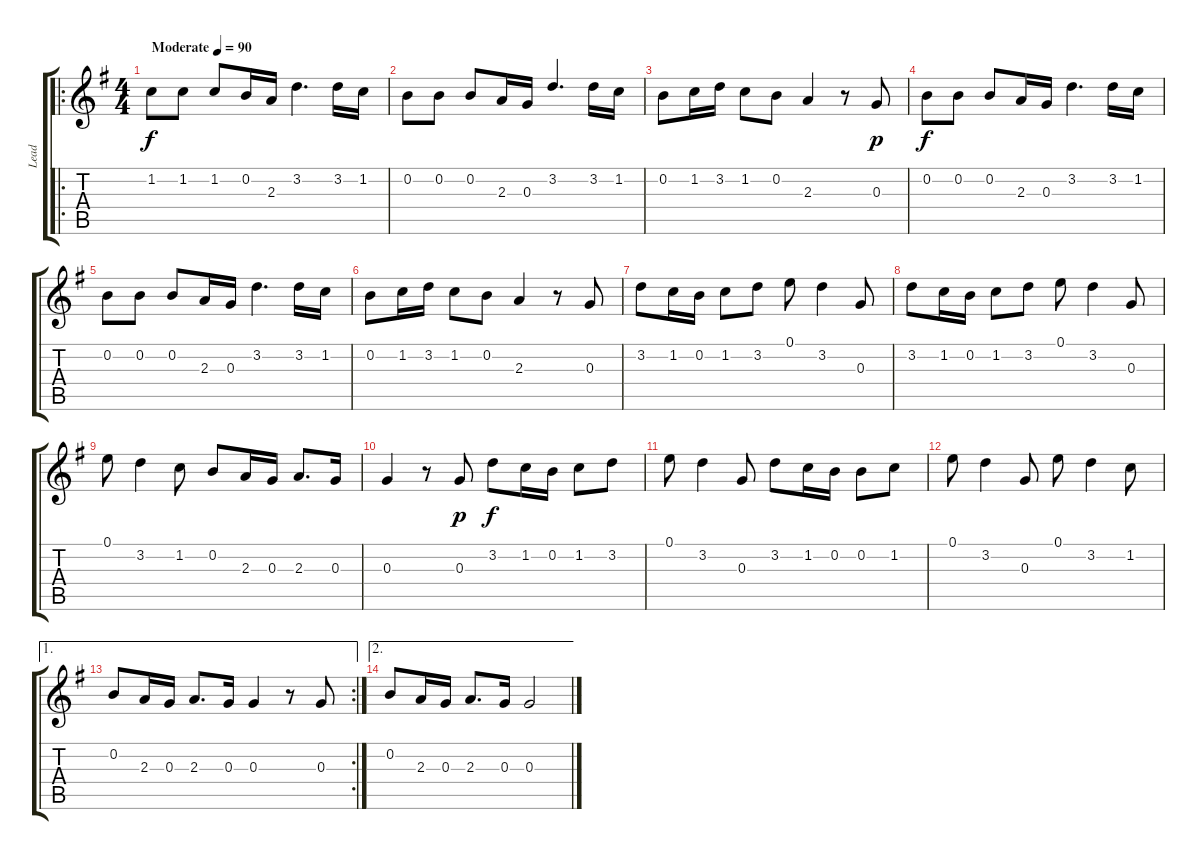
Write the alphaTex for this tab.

\track ("Lead" "Lead") {instrument acousticguitarsteel}
\staff {score tabs}
\tuning (E4 B3 G3 D3 A2 E2) {hide}
\ro
\ts (4 4)
\tempo (90 "Moderate")
\clef g2
\ks g
1.2.8{dy f instrument acousticguitarsteel} 1.2.8 1.2.8{beam Up} 0.2.16{beam Up} 2.3.16{beam Up} 3.2.4{d} 3.2.16 1.2.16 |
0.2.8 0.2.8 0.2.8{beam Up} 2.3.16{beam Up} 0.3.16{beam Up} 3.2.4{d beam Up} 3.2.16 1.2.16 |
0.2.8 1.2.16 3.2.16 1.2.8 0.2.8 2.3.4 r.8 0.3.8{dy p} |
0.2.8{dy f} 0.2.8 0.2.8 2.3.16 0.3.16 3.2.4{d} 3.2.16 1.2.16 |
0.2.8 0.2.8 0.2.8 2.3.16 0.3.16 3.2.4{d} 3.2.16 1.2.16 |
0.2.8 1.2.16 3.2.16 1.2.8 0.2.8 2.3.4 r.8 0.3.8 |
3.2.8 1.2.16 0.2.16 1.2.8 3.2.8 0.1.8 3.2.4 0.3.8 |
3.2.8 1.2.16 0.2.16 1.2.8 3.2.8 0.1.8 3.2.4 0.3.8 |
0.1.8 3.2.4 1.2.8 0.2.8 2.3.16 0.3.16 2.3.8{d} 0.3.16 |
0.3.4 r.8 0.3.8{dy p} 3.2.8{dy f} 1.2.16 0.2.16 1.2.8 3.2.8 |
0.1.8 3.2.4 0.3.8 3.2.8 1.2.16 0.2.16 0.2.8 1.2.8 |
0.1.8 3.2.4 0.3.8 0.1.8 3.2.4 1.2.8 |
\ae 1
\rc 2
0.2.8 2.3.16 0.3.16 2.3.8{d} 0.3.16 0.3.4 r.8 0.3.8 |
\ae 2
0.2.8 2.3.16 0.3.16 2.3.8{d} 0.3.16 0.3.2
